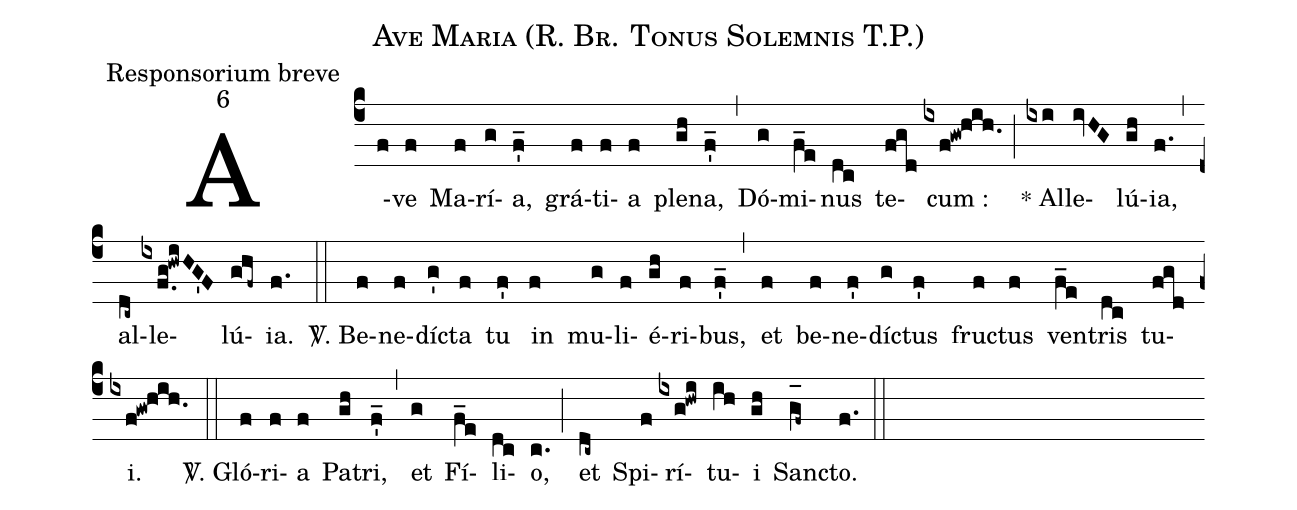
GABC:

name:Ave Maria (R. Br. Tonus Solemnis T.P.);
office-part:Responsorium breve;
mode:6;
%%
(c4) A(f)ve(f) Ma(f)rí(g)a,(f'_) grá(f)ti(f)a(f) ple(gh)na,(f'_) (,) Dó(g)mi(f_e)nus(dc) te(fgd)cum :(ixf!gw!hih.) (;) * Al(ixi)le(ivHG)lú(gh){ia},(f.) (,) al(dc~)le(ixf.g!hwiHG'F)lú(ghf~){ia}.(f.) (::)
<sp>V/</sp>. Be(f)ne(f)dí(g')cta(f) tu(f') in(f) mu(g)li(f)é(gh)ri(f)bus,(f'_) (,) et(f) be(f)ne(f')dí(g)ctus(f') fru(f)ctus(f) ven(f_e)tris(dc) tu(fgd)i.(ixf!gw!hih.) (::)
<sp>V/</sp>. Gló(f)ri(f)a(f) Pa(gh)tri,(f'_) (,) et(g) Fí(f_e)li(dc)o,(c.) (;) et(dc~) Spi(f)rí(ixg!hwi)tu(ih)i(gh) San(g_[oh:h]f~)cto.(f.) (::)
